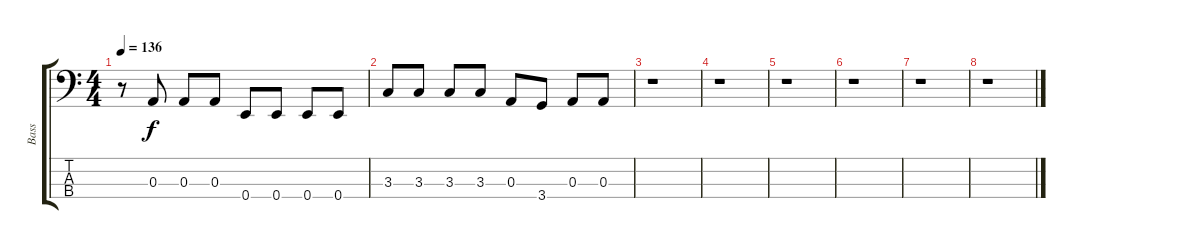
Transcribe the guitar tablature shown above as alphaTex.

\track ("Bass" "Bass") {instrument electricbassfinger}
\staff {score tabs}
\tuning (G2 D2 A1 E1) {hide}
\ts (4 4)
\tempo 136
\clef f4
\ks c
r.8{dy f} 0.3.8 0.3.8 0.3.8 0.4.8 0.4.8 0.4.8 0.4.8 |
3.3.8 3.3.8 3.3.8 3.3.8 0.3.8 3.4.8 0.3.8 0.3.8 |
r.1 |
r.1 |
r.1 |
r.1 |
r.1 |
r.1
